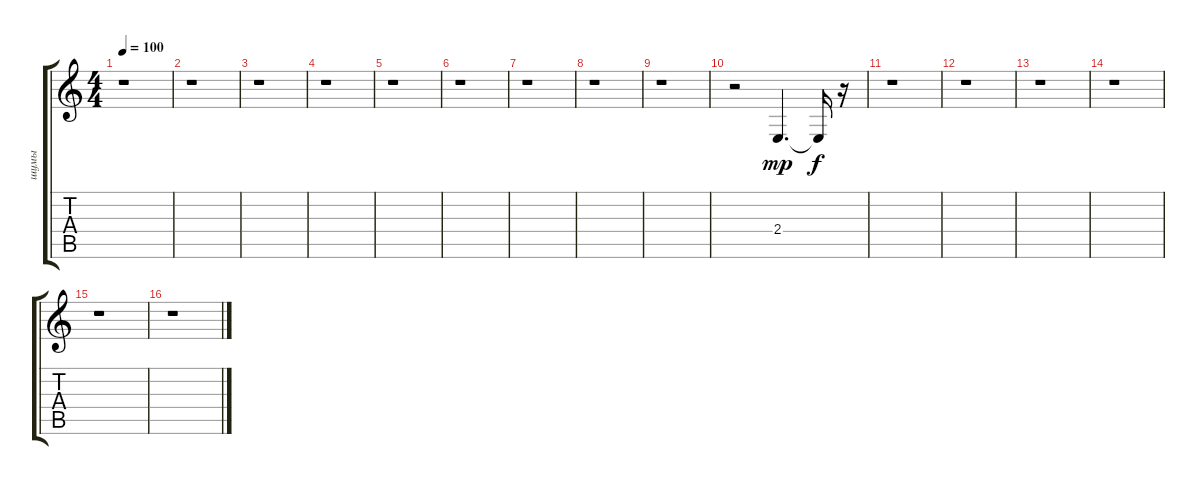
\track ("шумы" "шумы") {instrument reversecymbal}
\staff {score tabs}
\tuning (E4 B3 G3 D3 A2 E2) {hide}
\ts (4 4)
\tempo 100
\clef g2
\ks c
r.1{dy f} |
r.1 |
r.1 |
r.1 |
r.1 |
r.1 |
r.1 |
r.1 |
r.1 |
r.2 2.4.4{d dy mp} 2.4{t}.16{dy f} r.16 |
r.1 |
r.1 |
r.1 |
r.1 |
r.1 |
r.1
